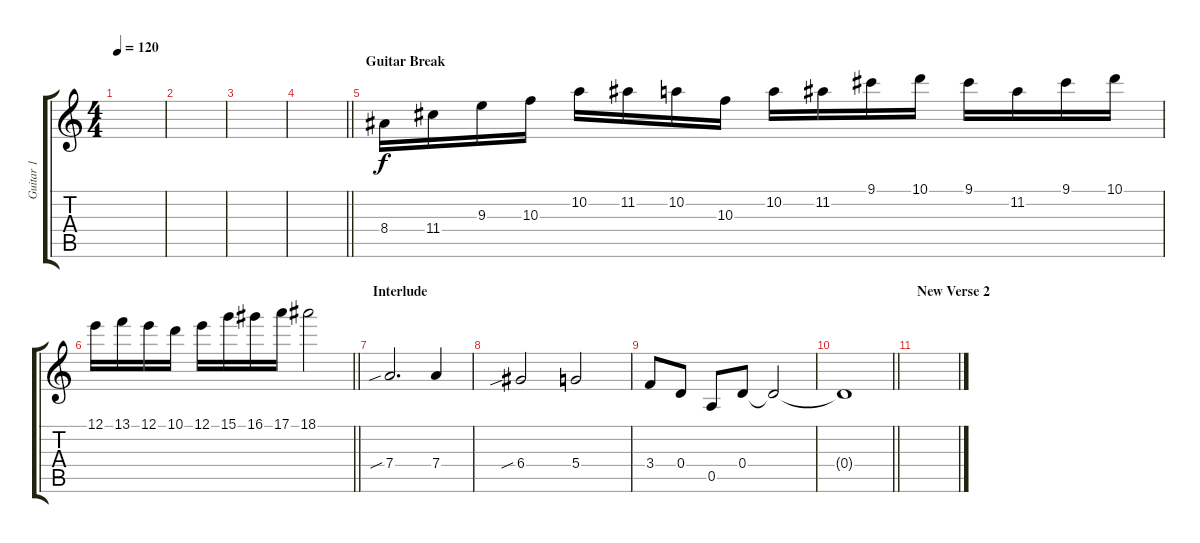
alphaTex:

\track ("Guitar 1" "Guitar 1") {instrument distortionguitar}
\staff {score tabs}
\tuning (E4 B3 G3 D3 A2 D2) {hide}
\ts (4 4)
\tempo 120
\clef g2
\ks c
|
|
|
\barLineRight lightlight
|
\section ("" "Guitar Break")
8.4.16 11.4.16 9.3.16 10.3.16 10.2.16 11.2.16 10.2.16 10.3.16 10.2.16 11.2.16 9.1.16 10.1.16 9.1.16 11.2.16 9.1.16 10.1.16 |
\barLineRight lightlight
12.1.16 13.1.16 12.1.16 10.1.16 12.1.16 15.1.16 16.1.16 17.1.16 18.1.2 |
\section ("" "Interlude")
7.4{sib}.2{d} 7.4.4 |
6.4{sib}.2 5.4.2 |
3.4.8 0.4.8 0.5.8 0.4.8 0.4{t}.2 |
\barLineRight lightlight
0.4{t}.1 |
\section ("" "New Verse 2")
